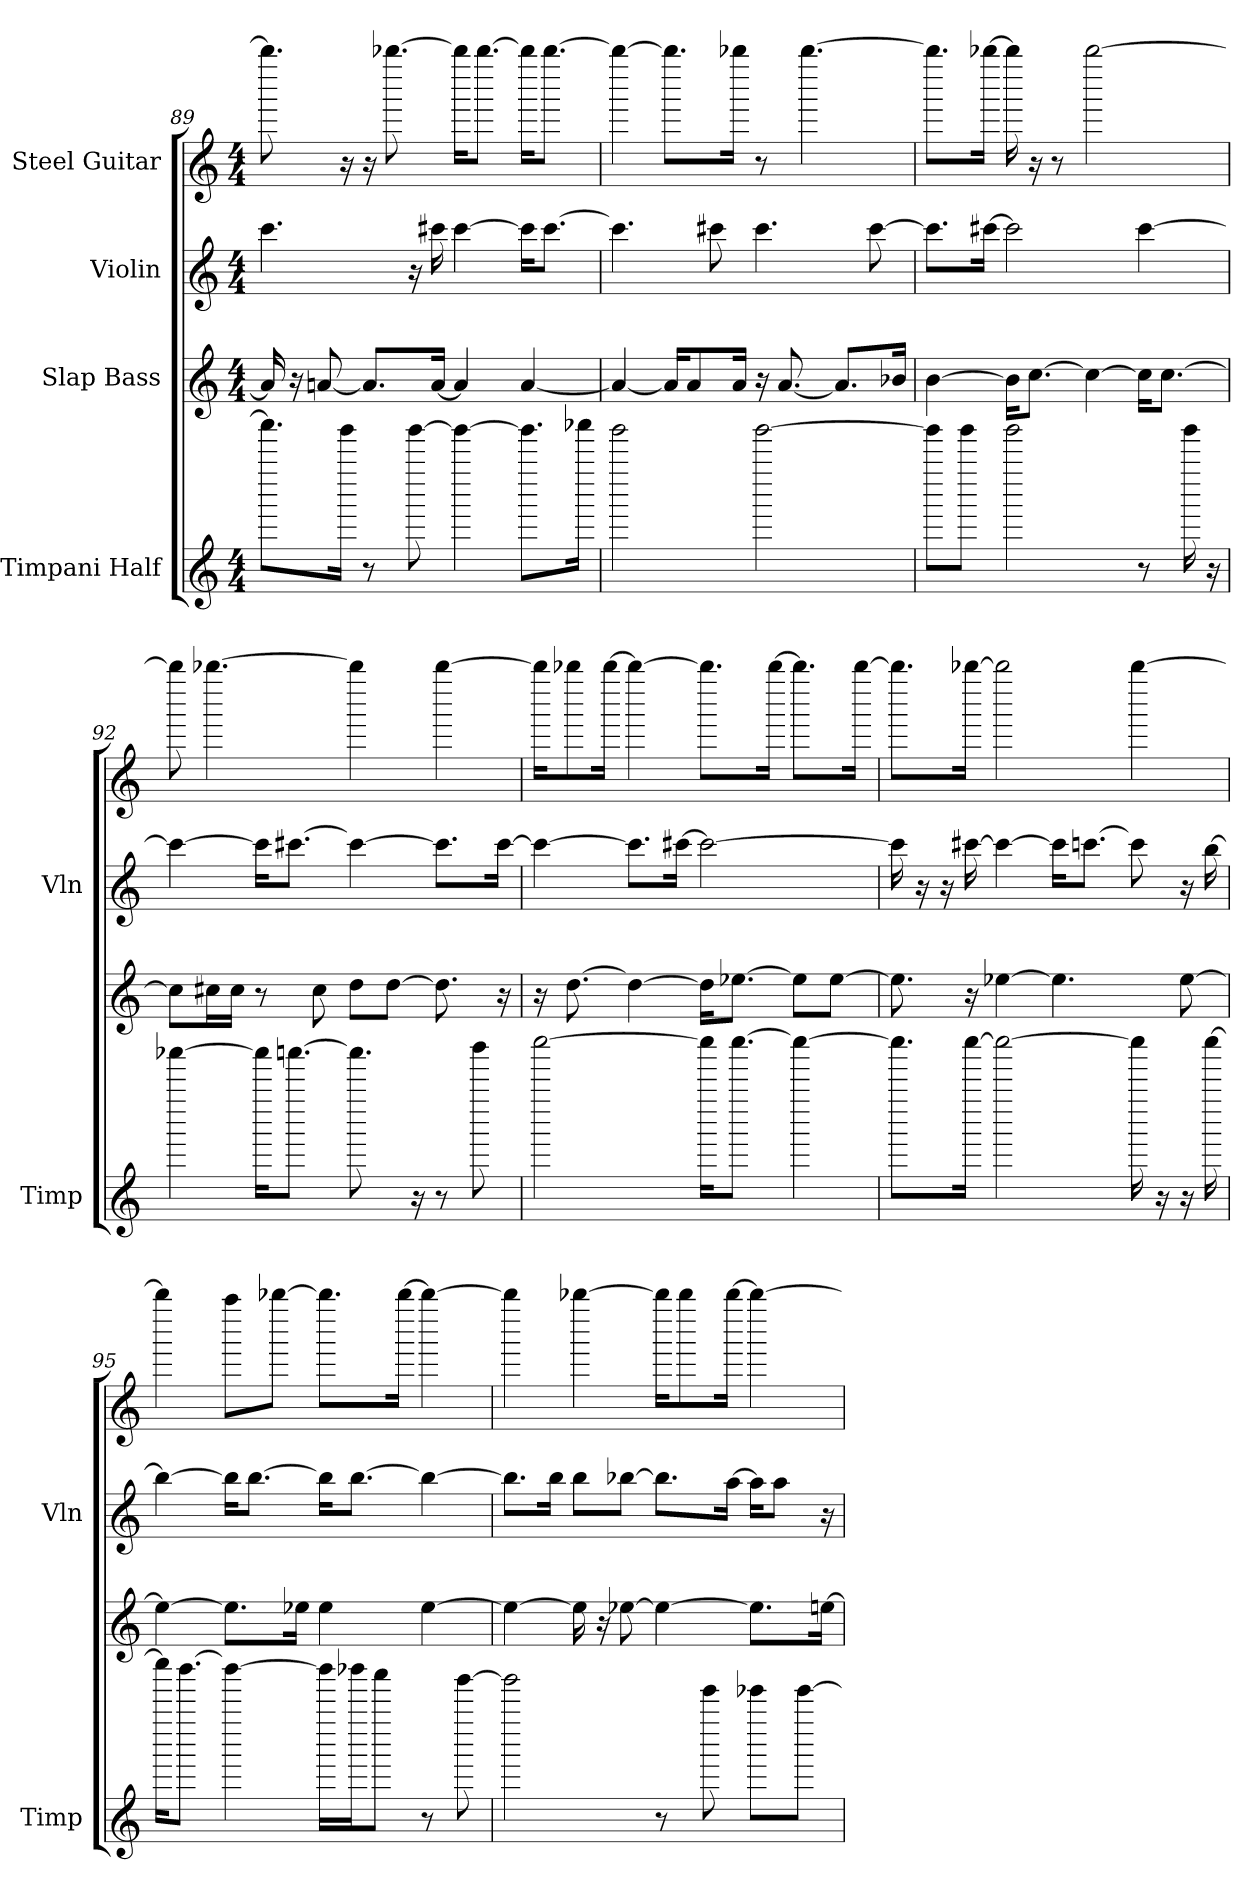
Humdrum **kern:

**kern	**kern	**kern	**kern
*part4	*part3	*part2	*part1
*staff4	*staff3	*staff2	*staff1
*I"Timpani Half	*I"Slap Bass	*I"Violin	*I"Steel Guitar
*I'Timp	*	*I'Vln	*
*clefG2	*clefG2	*clefG2	*clefG2
*M4/4	*M4/4	*M4/4	*M4/4
=89	=89	=89	=89
8.aaaaa-L]	16a-]	4.ccc	8.bbbb-]
.	16r	.	.
.	[8a	.	.
16gggggJk	.	.	16r
8r	8.aL]	.	16r
.	.	.	[8.bbbb-
[8ggggg	.	16r	.
.	[16aJk	16ccc#	.
4ggggg_	4a]	[4ccc#	16bbbb-KL]
.	.	.	[8.bbbb-J
8.gggggL]	[4a	16ccc#KL]	16bbbb-KL]
.	.	[8.ccc#J	[8.bbbb-J
16aaaaa-Jk	.	.	.
=90	=90	=90	=90
2ggggg	4a_	4.ccc#]	4bbbb-_
.	16aKL]	.	8.bbbb-L]
.	8a	.	.
.	.	8ccc#	.
.	16aJk	.	16bbbb-Jk
[2ggggg	16r	4.ccc#	8r
.	[8.a	.	.
.	.	.	[4.bbbb-
.	8.aL]	.	.
.	.	[8ccc#	.
.	16b-Jk	.	.
=91	=91	=91	=91
8gggggL]	[4b	8.ccc#L]	8.bbbb-L]
8gggggJ	.	.	.
.	.	[16ccc#Jk	[16bbbb-Jk
2ggggg	16bKL]	2ccc#]	16bbbb-]
.	[8.ccJ	.	16r
.	.	.	8r
.	4cc_	.	[2bbbb-
8r	16ccKL]	[4ccc#	.
.	[8.ccJ	.	.
16ggggg	.	.	.
16r	.	.	.
=92	=92	=92	=92
[4aaaaa-	8ccL]	4ccc#_	8bbbb-]
.	16cc#L	.	[4.bbbb-
.	16cc#JJ	.	.
16aaaaa-KL]	8r	16ccc#KL]	.
[8.aaaaaJ	.	[8.ccc#J	.
.	8cc#	.	.
8.aaaaa]	8ddL	4ccc#_	4bbbb-]
.	[8ddJ	.	.
16r	.	.	.
8r	8.dd]	8.ccc#L]	[4bbbb-
8bbbbb	.	.	.
.	16r	[16ccc#Jk	.
=93	=93	=93	=93
[2cccccc	16r	4ccc#_	16bbbb-KL]
.	[8.dd	.	8bbbb-
.	.	.	[16bbbb-Jk
.	4dd_	8.ccc#L]	4bbbb-_
.	.	[16ccc#Jk	.
16ccccccKL]	16ddKL]	2ccc#_	8.bbbb-L]
[8.ccccccJ	[8.ee-J	.	.
.	.	.	[16bbbb-Jk
4cccccc_	8ee-L]	.	8.bbbb-L]
.	[8ee-J	.	.
.	.	.	[16bbbb-Jk
=94	=94	=94	=94
8.ccccccL]	8.ee-]	16ccc#]	8.bbbb-L]
.	.	16r	.
.	.	16r	.
[16ccccccJk	16r	[16ccc#	[16bbbb-Jk
2cccccc_	[4ee-	4ccc#_	2bbbb-]
.	4.ee-]	16ccc#KL]	.
.	.	[8.cccJ	.
16cccccc]	.	8ccc]	[4bbbb-
16r	.	.	.
16r	[8ee-	16r	.
[16cccccc	.	[16bb	.
=95	=95	=95	=95
16ccccccKL]	4ee-_	4bb_	4bbbb-]
[8.bbbbbJ	.	.	.
4bbbbb_	8.ee-L]	16bbKL]	8aaaaL
.	.	[8.bbJ	.
.	.	.	[8bbbb-J
.	16ee-Jk	.	.
16bbbbbLL]	4ee-	16bbKL]	8.bbbb-L]
16bbbbb-J	.	[8.bbJ	.
8aaaaaJ	.	.	.
.	.	.	[16bbbb-Jk
8r	[4ee-	4bb_	4bbbb-_
[8ggggg	.	.	.
=96	=96	=96	=96
2ggggg]	4ee-_	8.bbL]	4bbbb-]
.	.	16bbJk	.
.	16ee-]	8bbL	[4bbbb-
.	16r	.	.
.	[8ee-	[8bb-J	.
8r	4ee-_	8.bb-L]	16bbbb-KL]
.	.	.	8bbbb-
8eeeee	.	.	.
.	.	[16aaJk	[16bbbb-Jk
8eeeee-L	8.ee-L]	16aaKL]	4bbbb-_
.	.	8aaJ	.
[8eeeee-J	.	.	.
.	[16eeJk	16r	.
=	=	=	=
*-	*-	*-	*-
